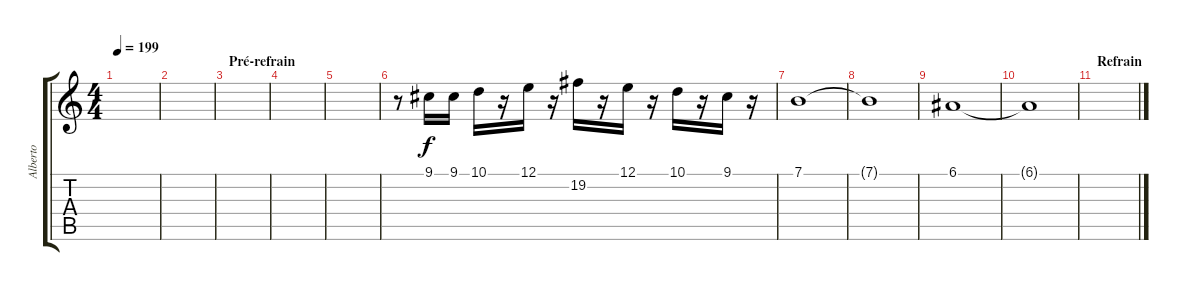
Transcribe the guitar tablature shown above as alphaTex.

\track ("Alberto" "Alberto") {instrument trumpet}
\staff {score tabs}
\tuning (E4 B3 G3 D3 A2 E2) {hide}
\ts (4 4)
\tempo 199
\clef g2
\ks c
|
|
\section ("" "Pré-refrain")
|
|
|
r.8 9.1.16 9.1.16 10.1.16 r.16 12.1.16 r.16 19.2.16 r.16 12.1.16 r.16 10.1.16 r.16 9.1.16 r.16 |
7.1.1 |
7.1{t}.1 |
6.1.1 |
6.1{t}.1 |
\section ("" "Refrain")
